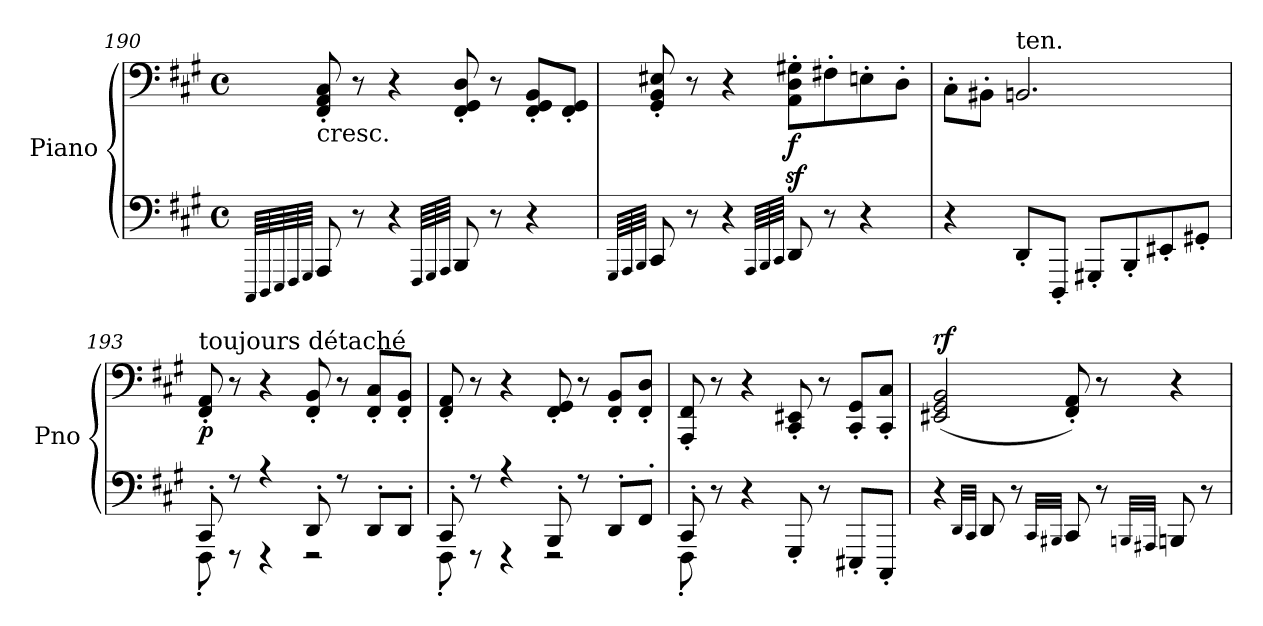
**kern	**kern	**dynam
*part1	*part1	*part1
*staff2	*staff1	*staff1/2
*I"Piano	*	*
*I'Pno	*	*
*clefF4	*clefF4	*
*k[f#c#g#]	*k[f#c#g#]	*
*A:	*A:	*
*M4/4	*M4/4	*
*met(c)	*met(c)	*
=190	=190	=190
64qCCC#/LLLL	.	.
64qDDD/	.	.
64qEEE/	.	.
64qFFF#/	.	.
64qGGG#/JJJJ	.	.
!	!LO:TX:b:t=cresc.	!
8AAA/	8FF#/' 8AA/' 8C#/'	.
8r	8r	.
4r	4r	.
64qFFF#/LLLL	.	.
64qGGG#/	.	.
64qAAA/JJJJ	.	.
8BBB/	8FF#/' 8GG#/' 8D/'	.
8r	8r	.
4r	8FF#/' 8GG#/' 8BB/'L	.
.	8FF#/' 8GG#/'J	.
!!LO:PB:g=z
=191	=191	=191
64qGGG#/LLLL	.	.
64qAAA/	.	.
64qBBB/JJJJ	.	.
8CC#/	8GG#/' 8BB/' 8E#X/'	.
8r	8r	.
4r	4r	.
64qAAA/LLLL	.	.
64qBBB/	.	.
64qCC#/JJJJ	.	.
!	!	!LO:DY:b
8DD/	8AA\z>' 8D\z>' 8G#X\z>'L	f
8r	8F#X'\	.
4r	8En'\	.
.	8D'\J	.
=192	=192	=192
4r	8C#'\L	.
.	8BB#X'\J	.
!	!LO:TX:a:t=ten.	!
8DD'/L	2.BBn/	.
8DDD'/J	.	.
8GGG#X'/L	.	.
8BBB'/	.	.
8EE#X'/	.	.
8GG#X'/J	.	.
=193	=193	=193
*^	*	*
!	!	!LO:TX:a:t=toujours détaché	!
!	!	!	!LO:DY:b
8CC#'/	8FFF#'\	8FF#/' 8AA/'	p
8r	8rFFF	8r	.
4r	4rFFF	4r	.
8DD'/	2rFFF	8FF#/' 8BB/'	.
8r	.	8r	.
8DD'/L	.	8FF#/' 8C#/'L	.
8DD'/J	.	8FF#/' 8BB/'J	.
=194	=194	=194	=194
8CC#'/	8FFF#'\	8FF#/' 8AA/'	.
8r	8rFFF	8r	.
4r	4rFFF	4r	.
8BBB'/	2rFFF	8FF#/' 8GG#/'	.
8r	.	8r	.
8DD'/L	.	8FF#/' 8BB/'L	.
8FF#'/J	.	8FF#/' 8D/'J	.
!!LO:PB:g=z
=195	=195	=195	=195
8CC#'/	8FFF#'\	8AAA/' 8FF#/'	.
8r	2..ryy	8r	.
4r	.	4r	.
8GGG#'/	.	8CC#/' 8EE#X/'	.
8r	.	8r	.
8EEE#X'/L	.	8CC#/' 8GG#/'L	.
8CCC#'/J	.	8CC#/' 8C#/'J	.
*v	*v	*	*
!!LO:PB:g=z
=196	=196	=196
!	!	!LO:DY:a
4r	(2EE#X/ 2GG#/ 2BB/	rf
32qDD/LLL	.	.
32qCC#/JJJ	.	.
8DD/	.	.
8r	.	.
32qCC#/LLL	.	.
32qBBB#X/JJJ	.	.
8CC#/	8FF#/' 8AA/')	.
8r	8r	.
32qBBBn/LLL	.	.
32qAAA#X/JJJ	.	.
8BBB/	4r	.
8r	.	.
=	=	=
*-	*-	*-
